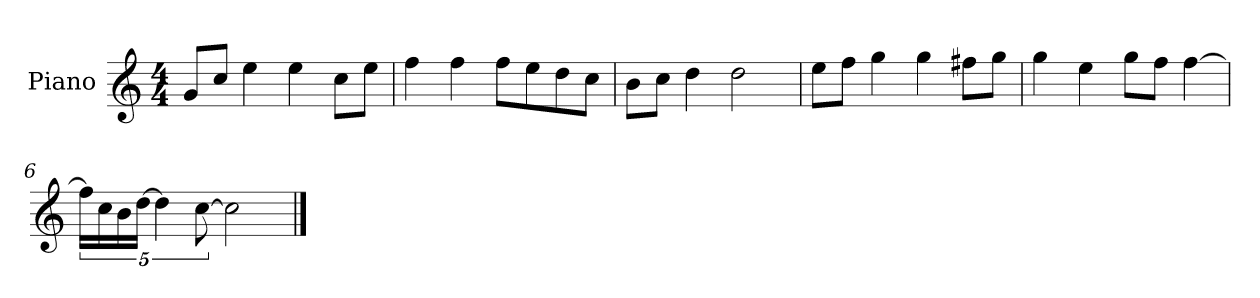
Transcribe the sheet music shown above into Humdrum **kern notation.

**kern
*part1
*staff1
*I"Piano
*I'P-no
*clefG2
*k[]
*M4/4
*MM90
=1
8g/L
8cc/J
4ee\
4ee\
8cc\L
8ee\J
=2
4ff\
4ff\
8ff\L
8ee\
8dd\
8cc\J
=3
8b\L
8cc\J
4dd\
2dd\
=4
8ee\L
8ff\J
4gg\
4gg\
8ff#X\L
8gg\J
=5
4gg\
4ee\
8gg\L
8ff\J
[4ff\
=6
20ff\LL]
20cc\
20b\
[20dd\JJ
5dd\]
[10cc\
2cc\]
==
*-
